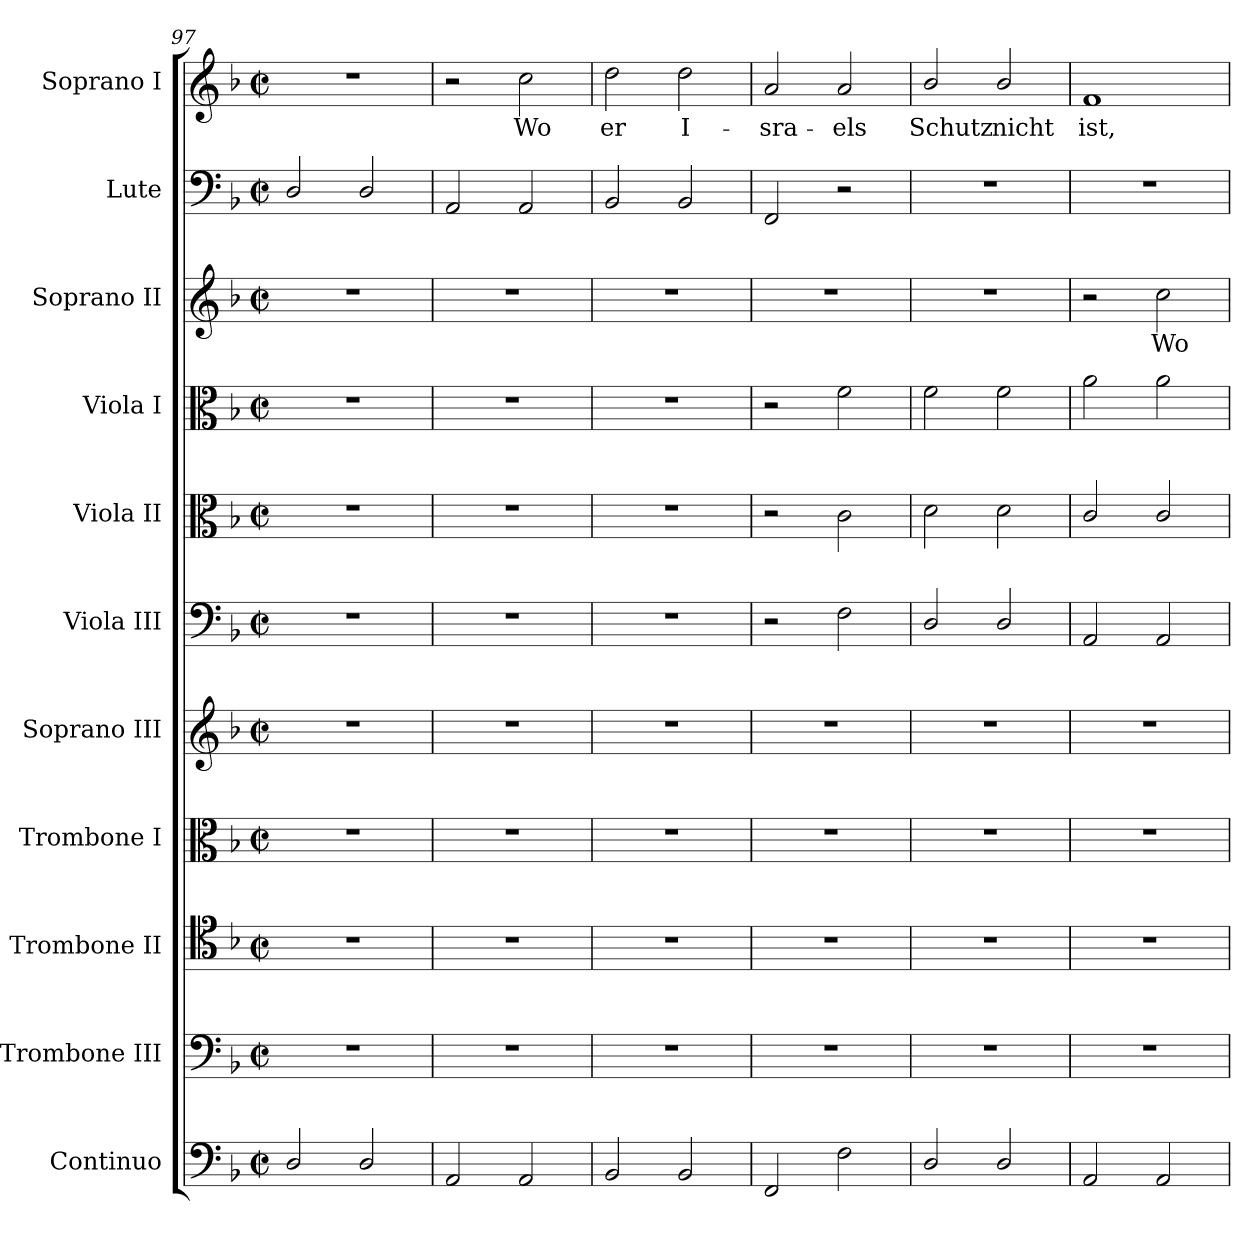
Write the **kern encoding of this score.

**kern	**kern	**kern	**kern	**kern	**kern	**kern	**kern	**kern	**text	**kern	**kern	**text
*part11	*part10	*part9	*part8	*part7	*part6	*part5	*part4	*part3	*part3	*part2	*part1	*part1
*staff11	*staff10	*staff9	*staff8	*staff7	*staff6	*staff5	*staff4	*staff3	*staff3	*staff2	*staff1	*staff1
*I"Continuo	*I"Trombone III	*I"Trombone II	*I"Trombone I	*I"Soprano III	*I"Viola III	*I"Viola II	*I"Viola I	*I"Soprano II	*	*I"Lute	*I"Soprano I	*
*	*I'Tb III	*I'Tb II	*I'Tb I	*I'S III	*I'Vl III	*I'Vl II	*I'Vl I	*I'S II	*	*I'Lt	*I'S I	*
*clefF4	*clefF4	*clefC4	*clefC3	*clefG2	*clefF4	*clefC3	*clefC3	*clefG2	*	*clefF4	*clefG2	*
*k[b-]	*k[b-]	*k[b-]	*k[b-]	*k[b-]	*k[b-]	*k[b-]	*k[b-]	*k[b-]	*	*k[b-]	*k[b-]	*
*F:	*F:	*F:	*F:	*F:	*F:	*F:	*F:	*F:	*	*F:	*F:	*
*M2/2	*M2/2	*M2/2	*M2/2	*M2/2	*M2/2	*M2/2	*M2/2	*M2/2	*	*M2/2	*M2/2	*
*met(c|)	*met(c|)	*met(c|)	*met(c|)	*met(c|)	*met(c|)	*met(c|)	*met(c|)	*met(c|)	*	*met(c|)	*met(c|)	*
=97	=97	=97	=97	=97	=97	=97	=97	=97	=97	=97	=97	=97
2D/	1r	1r	1r	1r	1r	1r	1r	1r	.	2D/	1r	.
2D/	.	.	.	.	.	.	.	.	.	2D/	.	.
!!LO:LB:g=z
=98	=98	=98	=98	=98	=98	=98	=98	=98	=98	=98	=98	=98
2AA	1r	1r	1r	1r	1r	1r	1r	1r	.	2AA	2r	.
!	!	!	!	!	!	!	!	!	!	!	!	!LO:LY:b
2AA	.	.	.	.	.	.	.	.	.	2AA	2cc	Wo
=99	=99	=99	=99	=99	=99	=99	=99	=99	=99	=99	=99	=99
!	!	!	!	!	!	!	!	!	!	!	!	!LO:LY:b
2BB-	1r	1r	1r	1r	1r	1r	1r	1r	.	2BB-	2dd	er
!	!	!	!	!	!	!	!	!	!	!	!	!LO:LY:b
2BB-	.	.	.	.	.	.	.	.	.	2BB-	2dd	I-
=100	=100	=100	=100	=100	=100	=100	=100	=100	=100	=100	=100	=100
!	!	!	!	!	!	!	!	!	!	!	!	!LO:LY:b
2FF	1r	1r	1r	1r	2r	2r	2r	1r	.	2FF	2a	-sra-
!	!	!	!	!	!	!	!	!	!	!	!	!LO:LY:b
2F	.	.	.	.	2F	2c	2f	.	.	2r	2a	-els
=101	=101	=101	=101	=101	=101	=101	=101	=101	=101	=101	=101	=101
!	!	!	!	!	!	!	!	!	!	!	!	!LO:LY:b
2D/	1r	1r	1r	1r	2D/	2d	2f	1r	.	1r	2b-/	Schutz
!	!	!	!	!	!	!	!	!	!	!	!	!LO:LY:b
2D/	.	.	.	.	2D/	2d	2f	.	.	.	2b-/	nicht
=102	=102	=102	=102	=102	=102	=102	=102	=102	=102	=102	=102	=102
!	!	!	!	!	!	!	!	!	!	!	!	!LO:LY:b
2AA	1r	1r	1r	1r	2AA	2c/	2a	2r	.	1r	1f	ist,
!	!	!	!	!	!	!	!	!	!LO:LY:b	!	!	!
2AA	.	.	.	.	2AA	2c/	2a	2cc	Wo	.	.	.
=	=	=	=	=	=	=	=	=	=	=	=	=
*-	*-	*-	*-	*-	*-	*-	*-	*-	*-	*-	*-	*-
